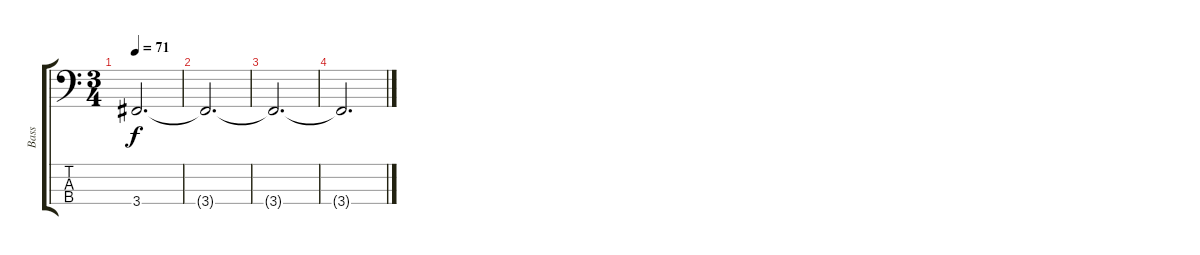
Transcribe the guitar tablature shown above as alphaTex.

\track ("Bass" "Bass") {instrument electricbassfinger}
\staff {score tabs}
\tuning (Gb2 Db2 Ab1 Eb1) {hide}
\ts (3 4)
\tempo 71
\clef f4
\ks c
3.4.2{d dy f} |
3.4{t}.2{d} |
3.4{t}.2{d} |
3.4{t}.2{d}
